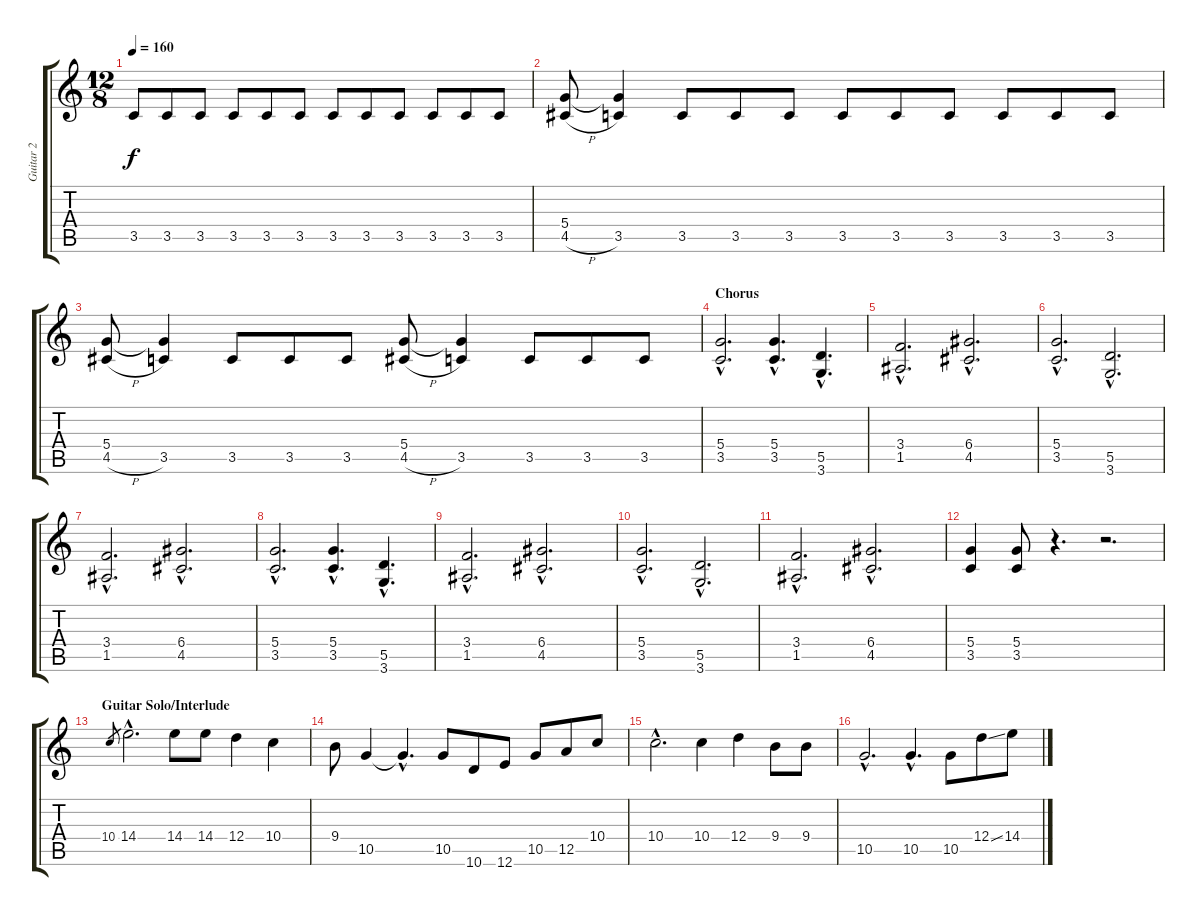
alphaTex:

\track ("Guitar 2" "Guitar 2") {instrument overdrivenguitar}
\staff {score tabs}
\tuning (E4 B3 G3 D3 A2 E2) {hide}
\ts (12 8)
\tempo 160
\clef g2
\ks c
3.5.8{dy f} 3.5.8 3.5.8 3.5.8 3.5.8 3.5.8 3.5.8 3.5.8 3.5.8 3.5.8 3.5.8 3.5.8 |
(5.4 4.5{h}).8 (5.4{t} 3.5).4 3.5.8 3.5.8 3.5.8 3.5.8 3.5.8 3.5.8 3.5.8 3.5.8 3.5.8 |
(5.4 4.5{h}).8 (5.4{t} 3.5).4 3.5.8 3.5.8 3.5.8 (5.4 4.5{h}).8 (5.4{t} 3.5).4 3.5.8 3.5.8 3.5.8 |
\section ("" "Chorus")
(5.4{hac} 3.5{hac}).2{d} (5.4{hac} 3.5{hac}).4{d} (5.5{hac} 3.6{hac}).4{d} |
(3.4{hac} 1.5{hac}).2{d} (6.4{hac} 4.5{hac}).2{d} |
(5.4{hac} 3.5{hac}).2{d} (5.5{hac} 3.6{hac}).2{d} |
(3.4{hac} 1.5{hac}).2{d} (6.4{hac} 4.5{hac}).2{d} |
(5.4{hac} 3.5{hac}).2{d} (5.4{hac} 3.5{hac}).4{d} (5.5{hac} 3.6{hac}).4{d} |
(3.4{hac} 1.5{hac}).2{d} (6.4{hac} 4.5{hac}).2{d} |
(5.4{hac} 3.5{hac}).2{d} (5.5{hac} 3.6{hac}).2{d} |
(3.4{hac} 1.5{hac}).2{d} (6.4{hac} 4.5{hac}).2{d} |
(5.4 3.5).4 (5.4 3.5).8 r.4{d} r.2{d} |
\section ("" "Guitar Solo/Interlude")
10.4.8{gr} 14.4{hac}.2{d volume 16} 14.4.8 14.4.8 12.4.4 10.4.4 |
9.4.8 10.5.4 10.5{hac t}.4{d} 10.5.8 10.6.8 12.6.8 10.5.8 12.5.8 10.4.8 |
10.4{hac}.2{d} 10.4.4 12.4.4 9.4.8 9.4.8 |
10.5{hac}.2{d} 10.5{hac}.4{d} 10.5.8 12.4{ss}.8 14.4.8
